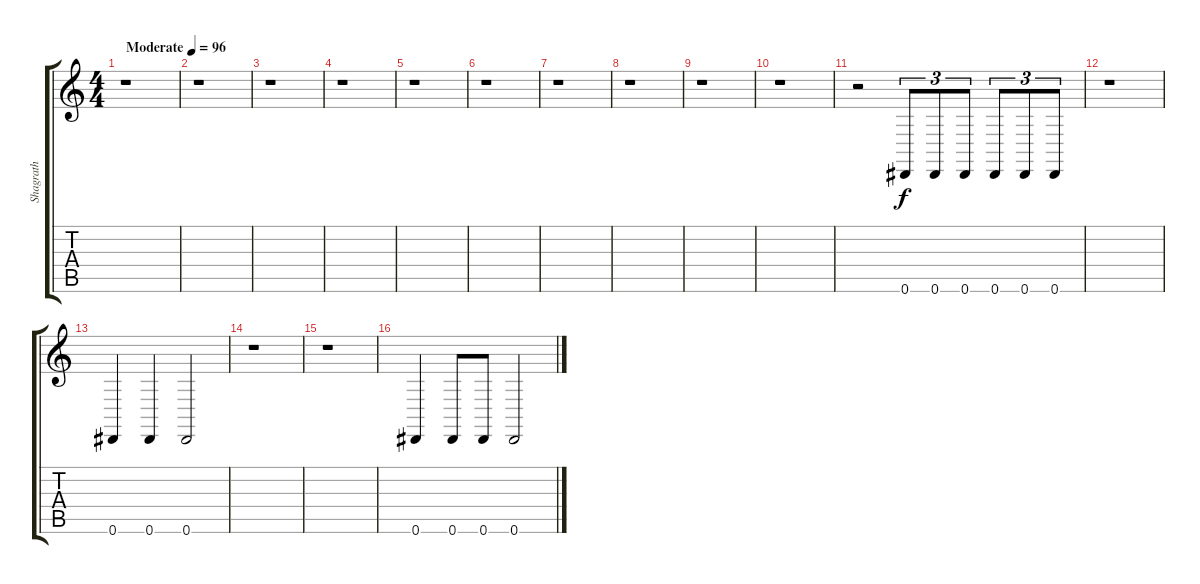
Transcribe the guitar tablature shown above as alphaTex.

\track ("Shagrath" "Shagrath") {solo instrument tuba}
\staff {score tabs}
\tuning (Eb4 Bb3 Gb3 Db3 Ab2 Eb2) {hide}
\ts (4 4)
\tempo (96 "Moderate")
\clef g2
\ks c
r.1{dy f instrument tuba} |
r.1 |
r.1 |
r.1 |
r.1 |
r.1 |
r.1 |
r.1 |
r.1 |
r.1 |
r.2 0.6.8{tu (3 2)} 0.6.8{tu (3 2)} 0.6.8{tu (3 2)} 0.6.8{tu (3 2)} 0.6.8{tu (3 2)} 0.6.8{tu (3 2)} |
r.1 |
0.6.4 0.6.4 0.6.2 |
r.1 |
r.1 |
0.6.4 0.6.8 0.6.8 0.6.2
